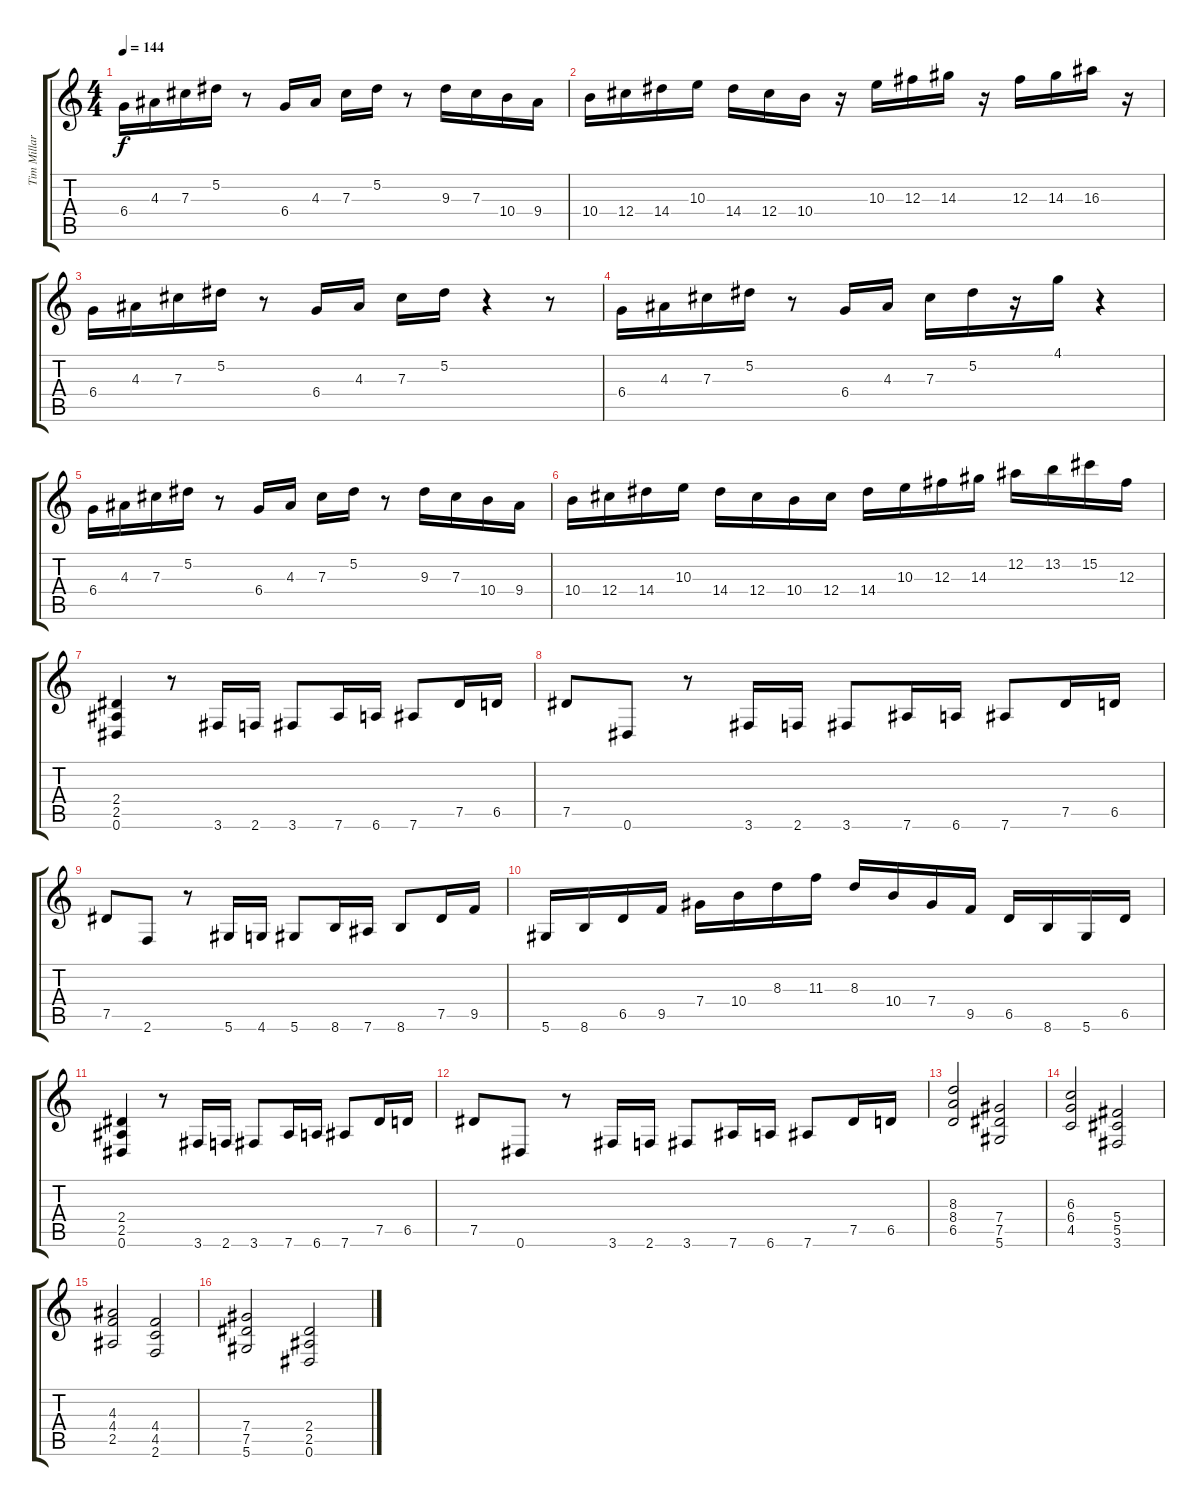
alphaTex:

\track ("Tim Millar" "Tim Millar") {instrument distortionguitar}
\staff {score tabs}
\tuning (Eb4 Bb3 Gb3 Db3 Ab2 Eb2) {hide}
\ts (4 4)
\tempo 144
\clef g2
\ks c
6.4.16{dy f} 4.3.16 7.3.16 5.2.16 r.8 6.4.16 4.3.16 7.3.16 5.2.16 r.8 9.3.16 7.3.16 10.4.16 9.4.16 |
10.4.16 12.4.16 14.4.16 10.3.16 14.4.16 12.4.16 10.4.16 r.16 10.3.16 12.3.16 14.3.16 r.16 12.3.16 14.3.16 16.3.16 r.16 |
6.4.16 4.3.16 7.3.16 5.2.16 r.8 6.4.16 4.3.16 7.3.16 5.2.16 r.4 r.8 |
6.4.16 4.3.16 7.3.16 5.2.16 r.8 6.4.16 4.3.16 7.3.16 5.2.16 r.16 4.1.16 r.4 |
6.4.16 4.3.16 7.3.16 5.2.16 r.8 6.4.16 4.3.16 7.3.16 5.2.16 r.8 9.3.16 7.3.16 10.4.16 9.4.16 |
10.4.16 12.4.16 14.4.16 10.3.16 14.4.16 12.4.16 10.4.16 12.4.16 14.4.16 10.3.16 12.3.16 14.3.16 12.2.16 13.2.16 15.2.16 12.3.16 |
(2.4 2.5 0.6).4 r.8 3.6.16 2.6.16 3.6.8 7.6.16 6.6.16 7.6.8 7.5.16 6.5.16 |
7.5.8 0.6.8 r.8 3.6.16 2.6.16 3.6.8 7.6.16 6.6.16 7.6.8 7.5.16 6.5.16 |
7.5.8 2.6.8 r.8 5.6.16 4.6.16 5.6.8 8.6.16 7.6.16 8.6.8 7.5.16 9.5.16 |
5.6.16 8.6.16 6.5.16 9.5.16 7.4.16 10.4.16 8.3.16 11.3.16 8.3.16 10.4.16 7.4.16 9.5.16 6.5.16 8.6.16 5.6.16 6.5.16 |
(2.4 2.5 0.6).4 r.8 3.6.16 2.6.16 3.6.8 7.6.16 6.6.16 7.6.8 7.5.16 6.5.16 |
7.5.8 0.6.8 r.8 3.6.16 2.6.16 3.6.8 7.6.16 6.6.16 7.6.8 7.5.16 6.5.16 |
(8.3 8.4 6.5).2 (7.4 7.5 5.6).2 |
(6.3 6.4 4.5).2 (5.4 5.5 3.6).2 |
(4.3 4.4 2.5).2 (4.4 4.5 2.6).2 |
(7.4 7.5 5.6).2 (2.4 2.5 0.6).2
